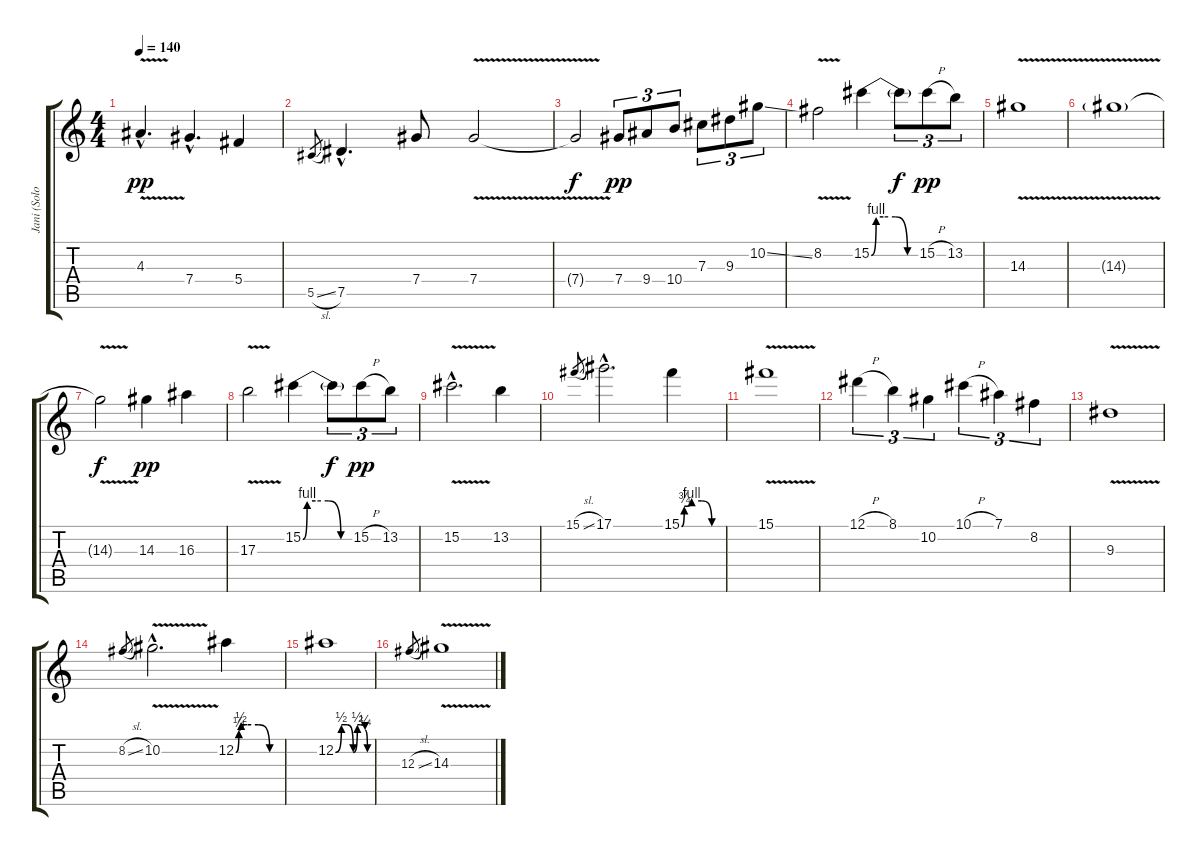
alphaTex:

\track ("Jani (Solo)" "Jani (Solo") {instrument distortionguitar}
\staff {score tabs}
\tuning (Eb4 Bb3 Gb3 Db3 Ab2 Eb2) {hide}
\ts (4 4)
\tempo 140
\clef g2
\ks c
4.3{v hac}.4{d dy pp} 7.4{hac}.4{d} 5.4.4 |
5.5{sl}.8{gr} 7.5{hac}.4{d volume 16 instrument distortionguitar} 7.4.8 7.4{v}.2 |
7.4{t}.2{dy f} 7.4.8{tu (3 2) dy pp} 9.4.8{tu (3 2)} 10.4.8{tu (3 2)} 7.3.8{tu (3 2)} 9.3.8{tu (3 2)} 10.2{ss}.8{tu (3 2)} |
8.2{v}.2 15.2{be (custom 0 0 6 4 15 4 30 4 45 0 60 0)}.4 15.2{t}.8{tu (3 2) dy f} 15.2{h}.8{tu (3 2) dy pp} 13.2.8{tu (3 2)} |
14.3{v}.1 |
14.3{v g}.1 |
14.3{t}.2{dy f} 14.3.4{dy pp} 16.3.4 |
17.3{v}.2 15.2{be (custom 0 0 5 4 15 4 30 4 45 0 60 0)}.4 15.2{t}.8{tu (3 2) dy f} 15.2{h}.8{tu (3 2) dy pp} 13.2.8{tu (3 2)} |
15.2{v hac}.2{d} 13.2.4 |
15.1{sl}.8{gr} 17.1{hac}.2{d volume 16 instrument distortionguitar} 15.1{be (custom 0 0 4 3 15 4 30 4 45 0 60 0)}.4 |
15.1{v}.1 |
12.1{h}.4{tu (3 2)} 8.1.4{tu (3 2)} 10.2.4{tu (3 2)} 10.1{h}.4{tu (3 2)} 7.1.4{tu (3 2)} 8.2.4{tu (3 2)} |
9.3{v}.1 |
8.2{sl}.8{gr} 10.2{v hac}.2{d volume 16 instrument distortionguitar} 12.2{be (custom 0 0 4 1 7 2 15 2 30 2 45 0 60 0)}.4 |
12.2{be (custom 0 0 10 2 20 2 30 0 37 2 40 2 42 2 50 1 54 0 58 0 60 0)}.1 |
12.3{sl}.8{gr} 14.3{v}.1
